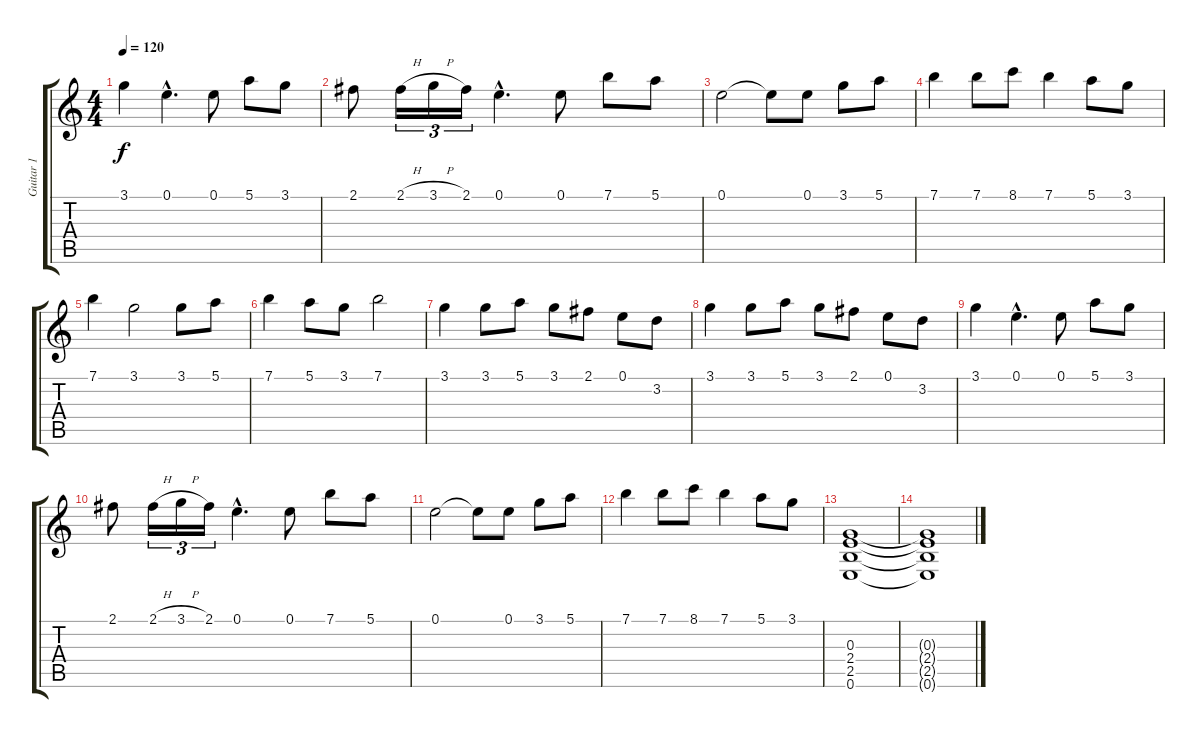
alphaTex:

\track ("Guitar 1" "Guitar 1") {instrument overdrivenguitar}
\staff {score tabs}
\tuning (E4 B3 G3 D3 A2 E2) {hide}
\ts (4 4)
\tempo 120
\clef g2
\ks c
3.1.4{dy f} 0.1{hac}.4{d} 0.1.8 5.1.8 3.1.8 |
2.1.8 2.1{h}.16{tu (3 2)} 3.1{h}.16{tu (3 2)} 2.1.16{tu (3 2)} 0.1{hac}.4{d} 0.1.8 7.1.8 5.1.8 |
0.1.2 0.1{t}.8 0.1.8 3.1.8 5.1.8 |
7.1.4 7.1.8 8.1.8 7.1.4 5.1.8 3.1.8 |
7.1.4 3.1.2 3.1.8 5.1.8 |
7.1.4 5.1.8 3.1.8 7.1.2 |
3.1.4 3.1.8 5.1.8 3.1.8 2.1.8 0.1.8 3.2.8 |
3.1.4 3.1.8 5.1.8 3.1.8 2.1.8 0.1.8 3.2.8 |
3.1.4 0.1{hac}.4{d} 0.1.8 5.1.8 3.1.8 |
2.1.8 2.1{h}.16{tu (3 2)} 3.1{h}.16{tu (3 2)} 2.1.16{tu (3 2)} 0.1{hac}.4{d} 0.1.8 7.1.8 5.1.8 |
0.1.2 0.1{t}.8 0.1.8 3.1.8 5.1.8 |
7.1.4 7.1.8 8.1.8 7.1.4 5.1.8 3.1.8 |
(0.3 2.4 2.5 0.6).1{volume 0} |
(0.3{t} 2.4{t} 2.5{t} 0.6{t}).1
